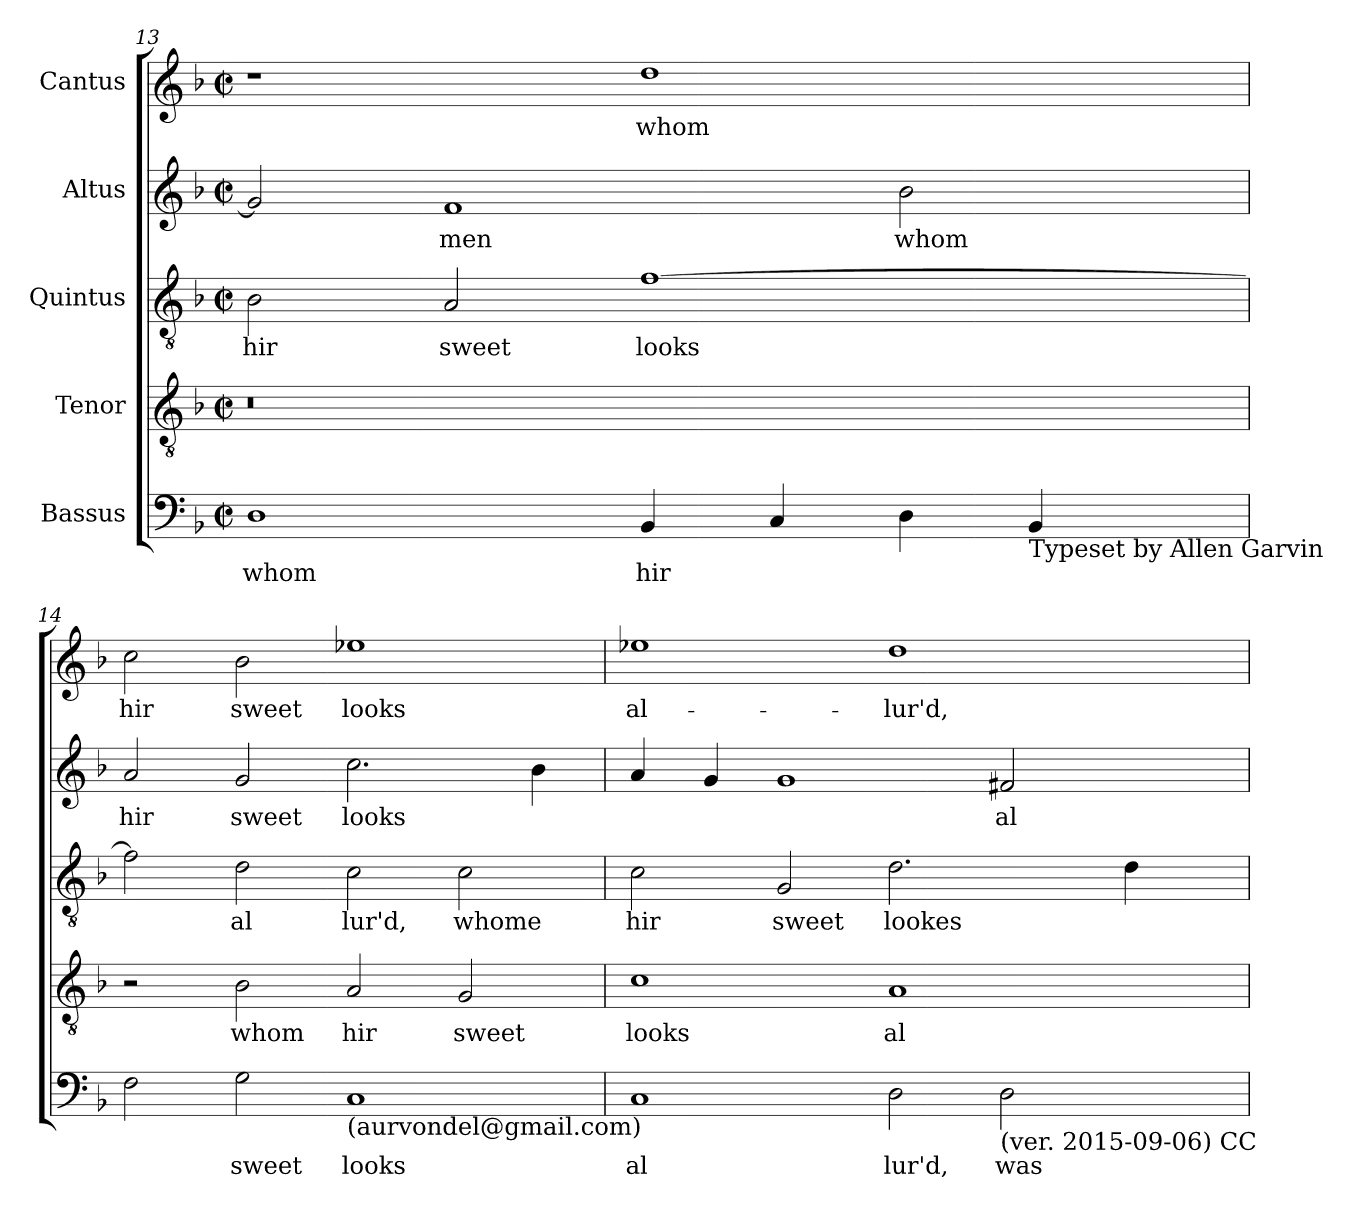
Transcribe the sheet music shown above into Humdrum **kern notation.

**kern	**text	**kern	**text	**kern	**text	**kern	**text	**kern	**text
*part5	*part5	*part4	*part4	*part3	*part3	*part2	*part2	*part1	*part1
*staff5	*staff5	*staff4	*staff4	*staff3	*staff3	*staff2	*staff2	*staff1	*staff1
*I"Bassus	*	*I"Tenor	*	*I"Quintus	*	*I"Altus	*	*I"Cantus	*
*clefF4	*	*clefGv2	*	*clefGv2	*	*clefG2	*	*clefG2	*
*k[b-]	*	*k[b-]	*	*k[b-]	*	*k[b-]	*	*k[b-]	*
*F:	*	*F:	*	*F:	*	*F:	*	*F:	*
*M2/2	*	*M2/2	*	*M2/2	*	*M2/2	*	*M2/2	*
*met(c|)	*	*met(c|)	*	*met(c|)	*	*met(c|)	*	*met(c|)	*
=13	=13	=13	=13	=13	=13	=13	=13	=13	=13
!	!LO:LY:b:cj	!	!	!	!LO:LY:b:cj	!	!	!	!
1D	whom	0r	.	2B-\	hir	2g/]	.	1r	.
!	!	!	!	!	!LO:LY:b:cj	!	!LO:LY:b:cj	!	!
.	.	.	.	2A/	sweet	1f	men	.	.
!	!LO:LY:b	!	!	!	!LO:LY:b	!	!	!	!LO:LY:b:cj
4BB-/	hir	.	.	[>1f	looks	.	.	1dd	whom
4C/	.	.	.	.	.	.	.	.	.
!	!	!	!	!	!	!	!LO:LY:b:cj	!	!
4D\	.	.	.	.	.	2b-\	whom	.	.
!LO:TX:b:t=Typeset by Allen Garvin	!	!	!	!	!	!	!	!	!
4BB-/	.	.	.	.	.	.	.	.	.
=14	=14	=14	=14	=14	=14	=14	=14	=14	=14
!	!	!	!	!	!	!	!LO:LY:b:cj	!	!LO:LY:b:cj
2F\	.	2r	.	2f\]	.	2a/	hir	2cc\	hir
!	!LO:LY:b:cj	!	!LO:LY:b:cj	!	!LO:LY:b:cj	!	!LO:LY:b:cj	!	!LO:LY:b:cj
2G\	sweet	2B-\	whom	2d\	al	2g/	sweet	2b-\	sweet
!LO:TX:b:t=(aurvondel@gmail.com)	!	!	!	!	!	!	!	!	!
!	!LO:LY:b:cj	!	!LO:LY:b:cj	!	!LO:LY:b:cj	!	!LO:LY:b	!	!LO:LY:b:cj
1C	looks	2A/	hir	2c\	lur'd,	2.cc\	looks	1ee-X	looks
!	!	!	!LO:LY:b:cj	!	!LO:LY:b:cj	!	!	!	!
.	.	2G/	sweet	2c\	whome	.	.	.	.
.	.	.	.	.	.	4b-\	.	.	.
=15	=15	=15	=15	=15	=15	=15	=15	=15	=15
!	!LO:LY:b:cj	!	!LO:LY:b:cj	!	!LO:LY:b:cj	!	!	!	!LO:LY:b:cj
1C	al	1c	looks	2c\	hir	4a/	.	1ee-X	al-
.	.	.	.	.	.	4g/	.	.	.
!	!	!	!	!	!LO:LY:b:cj	!	!	!	!
.	.	.	.	2G/	sweet	1g	.	.	.
!	!LO:LY:b:cj	!	!LO:LY:b:cj	!	!LO:LY:b	!	!	!	!LO:LY:b:cj
2D\	lur'd,	1A	al-	2.d\	lookes	.	.	1dd	-lur'd,
!LO:TX:b:t=(ver. 2015-09-06) CC	!	!	!	!	!	!	!	!	!
!	!LO:LY:b:cj	!	!	!	!	!	!LO:LY:b:cj	!	!
2D\	was	.	.	.	.	2f#/	al	.	.
.	.	.	.	4d\	.	.	.	.	.
=	=	=	=	=	=	=	=	=	=
*-	*-	*-	*-	*-	*-	*-	*-	*-	*-
